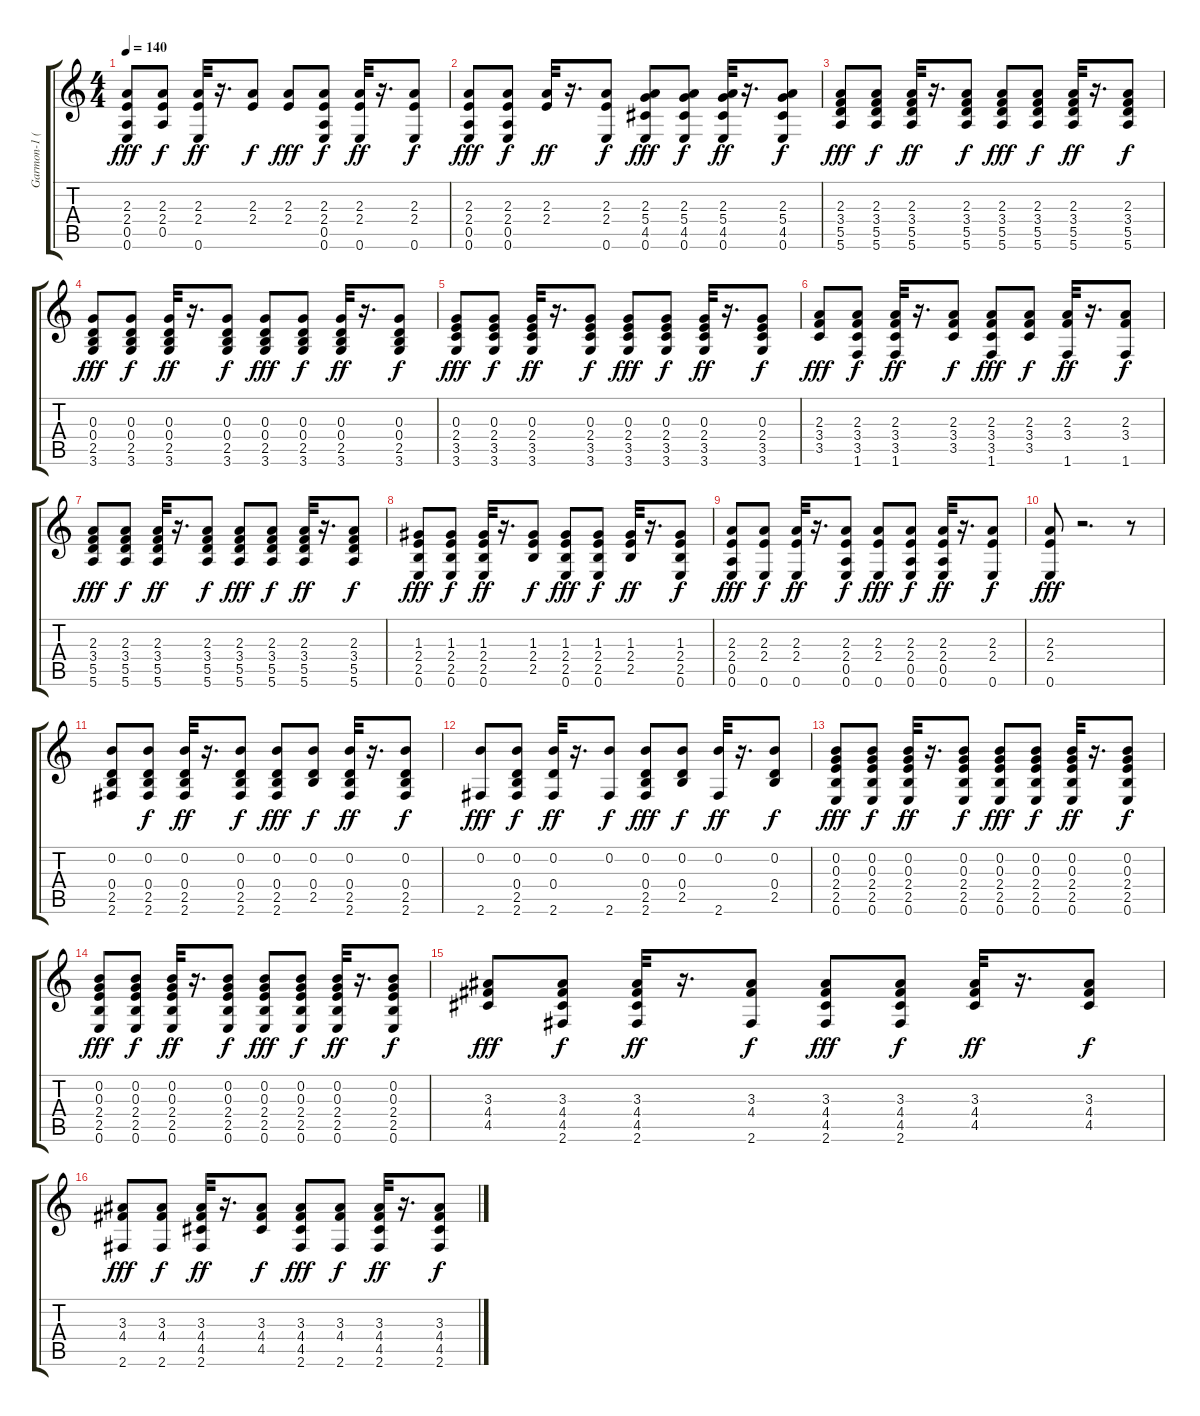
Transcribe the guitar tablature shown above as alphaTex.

\track ("Garmon-1 (R-Guitar)" "Garmon-1 (") {instrument acousticguitarsteel}
\staff {score tabs}
\tuning (E4 B3 G3 D3 A2 E2) {hide}
\ts (4 4)
\tempo 140
\clef g2
\ks c
(2.3 2.4 0.5 0.6).8{dy fff} (2.3 2.4 0.5).8{dy f} (2.3 2.4 0.6).32{dy ff} r.16{d} (2.3 2.4).8{dy f} (2.3 2.4).8{dy fff} (2.3 2.4 0.5 0.6).8{dy f} (2.3 2.4 0.6).32{dy ff} r.16{d} (2.3 2.4 0.6).8{dy f} |
(2.3 2.4 0.5 0.6).8{dy fff} (2.3 2.4 0.5 0.6).8{dy f} (2.3 2.4).32{dy ff} r.16{d} (2.3 2.4 0.6).8{dy f} (2.3 5.4 4.5 0.6).8{dy fff} (2.3 5.4 4.5 0.6).8{dy f} (2.3 5.4 4.5 0.6).32{dy ff} r.16{d} (2.3 5.4 4.5 0.6).8{dy f} |
(2.3 3.4 5.5 5.6).8{dy fff} (2.3 3.4 5.5 5.6).8{dy f} (2.3 3.4 5.5 5.6).32{dy ff} r.16{d} (2.3 3.4 5.5 5.6).8{dy f} (2.3 3.4 5.5 5.6).8{dy fff} (2.3 3.4 5.5 5.6).8{dy f} (2.3 3.4 5.5 5.6).32{dy ff} r.16{d} (2.3 3.4 5.5 5.6).8{dy f} |
(0.3 0.4 2.5 3.6).8{dy fff} (0.3 0.4 2.5 3.6).8{dy f} (0.3 0.4 2.5 3.6).32{dy ff} r.16{d} (0.3 0.4 2.5 3.6).8{dy f} (0.3 0.4 2.5 3.6).8{dy fff} (0.3 0.4 2.5 3.6).8{dy f} (0.3 0.4 2.5 3.6).32{dy ff} r.16{d} (0.3 0.4 2.5 3.6).8{dy f} |
(0.3 2.4 3.5 3.6).8{dy fff} (0.3 2.4 3.5 3.6).8{dy f} (0.3 2.4 3.5 3.6).32{dy ff} r.16{d} (0.3 2.4 3.5 3.6).8{dy f} (0.3 2.4 3.5 3.6).8{dy fff} (0.3 2.4 3.5 3.6).8{dy f} (0.3 2.4 3.5 3.6).32{dy ff} r.16{d} (0.3 2.4 3.5 3.6).8{dy f} |
(2.3 3.4 3.5).8{dy fff} (2.3 3.4 3.5 1.6).8{dy f} (2.3 3.4 3.5 1.6).32{dy ff} r.16{d} (2.3 3.4 3.5).8{dy f} (2.3 3.4 3.5 1.6).8{dy fff} (2.3 3.4 3.5).8{dy f} (2.3 3.4 1.6).32{dy ff} r.16{d} (2.3 3.4 1.6).8{dy f} |
(2.3 3.4 5.5 5.6).8{dy fff} (2.3 3.4 5.5 5.6).8{dy f} (2.3 3.4 5.5 5.6).32{dy ff} r.16{d} (2.3 3.4 5.5 5.6).8{dy f} (2.3 3.4 5.5 5.6).8{dy fff} (2.3 3.4 5.5 5.6).8{dy f} (2.3 3.4 5.5 5.6).32{dy ff} r.16{d} (2.3 3.4 5.5 5.6).8{dy f} |
(1.3 2.4 2.5 0.6).8{dy fff} (1.3 2.4 2.5 0.6).8{dy f} (1.3 2.4 2.5 0.6).32{dy ff} r.16{d} (1.3 2.4 2.5).8{dy f} (1.3 2.4 2.5 0.6).8{dy fff} (1.3 2.4 2.5 0.6).8{dy f} (1.3 2.4 2.5).32{dy ff} r.16{d} (1.3 2.4 2.5 0.6).8{dy f} |
(2.3 2.4 0.5 0.6).8{dy fff} (2.3 2.4 0.6).8{dy f} (2.3 2.4 0.6).32{dy ff} r.16{d} (2.3 2.4 0.5 0.6).8{dy f} (2.3 2.4 0.6).8{dy fff} (2.3 2.4 0.5 0.6).8{dy f} (2.3 2.4 0.5 0.6).32{dy ff} r.16{d} (2.3 2.4 0.6).8{dy f} |
(2.3 2.4 0.6).8{dy fff} r.2{d} r.8 |
(0.2 0.4 2.5 2.6).8 (0.2 0.4 2.5 2.6).8{dy f} (0.2 0.4 2.5 2.6).32{dy ff} r.16{d} (0.2 0.4 2.5 2.6).8{dy f} (0.2 0.4 2.5 2.6).8{dy fff} (0.2 0.4 2.5).8{dy f} (0.2 0.4 2.5 2.6).32{dy ff} r.16{d} (0.2 0.4 2.5 2.6).8{dy f} |
(0.2 2.6).8{dy fff} (0.2 0.4 2.5 2.6).8{dy f} (0.2 0.4 2.6).32{dy ff} r.16{d} (0.2 2.6).8{dy f} (0.2 0.4 2.5 2.6).8{dy fff} (0.2 0.4 2.5).8{dy f} (0.2 2.6).32{dy ff} r.16{d} (0.2 0.4 2.5).8{dy f} |
(0.2 0.3 2.4 2.5 0.6).8{dy fff} (0.2 0.3 2.4 2.5 0.6).8{dy f} (0.2 0.3 2.4 2.5 0.6).32{dy ff} r.16{d} (0.2 0.3 2.4 2.5 0.6).8{dy f} (0.2 0.3 2.4 2.5 0.6).8{dy fff} (0.2 0.3 2.4 2.5 0.6).8{dy f} (0.2 0.3 2.4 2.5 0.6).32{dy ff} r.16{d} (0.2 0.3 2.4 2.5 0.6).8{dy f} |
(0.2 0.3 2.4 2.5 0.6).8{dy fff} (0.2 0.3 2.4 2.5 0.6).8{dy f} (0.2 0.3 2.4 2.5 0.6).32{dy ff} r.16{d} (0.2 0.3 2.4 2.5 0.6).8{dy f} (0.2 0.3 2.4 2.5 0.6).8{dy fff} (0.2 0.3 2.4 2.5 0.6).8{dy f} (0.2 0.3 2.4 2.5 0.6).32{dy ff} r.16{d} (0.2 0.3 2.4 2.5 0.6).8{dy f} |
(3.3 4.4 4.5).8{dy fff} (3.3 4.4 4.5 2.6).8{dy f} (3.3 4.4 4.5 2.6).32{dy ff} r.16{d} (3.3 4.4 2.6).8{dy f} (3.3 4.4 4.5 2.6).8{dy fff} (3.3 4.4 4.5 2.6).8{dy f} (3.3 4.4 4.5).32{dy ff} r.16{d} (3.3 4.4 4.5).8{dy f} |
(3.3 4.4 2.6).8{dy fff} (3.3 4.4 2.6).8{dy f} (3.3 4.4 4.5 2.6).32{dy ff} r.16{d} (3.3 4.4 4.5).8{dy f} (3.3 4.4 4.5 2.6).8{dy fff} (3.3 4.4 2.6).8{dy f} (3.3 4.4 4.5 2.6).32{dy ff} r.16{d} (3.3 4.4 4.5 2.6).8{dy f}
